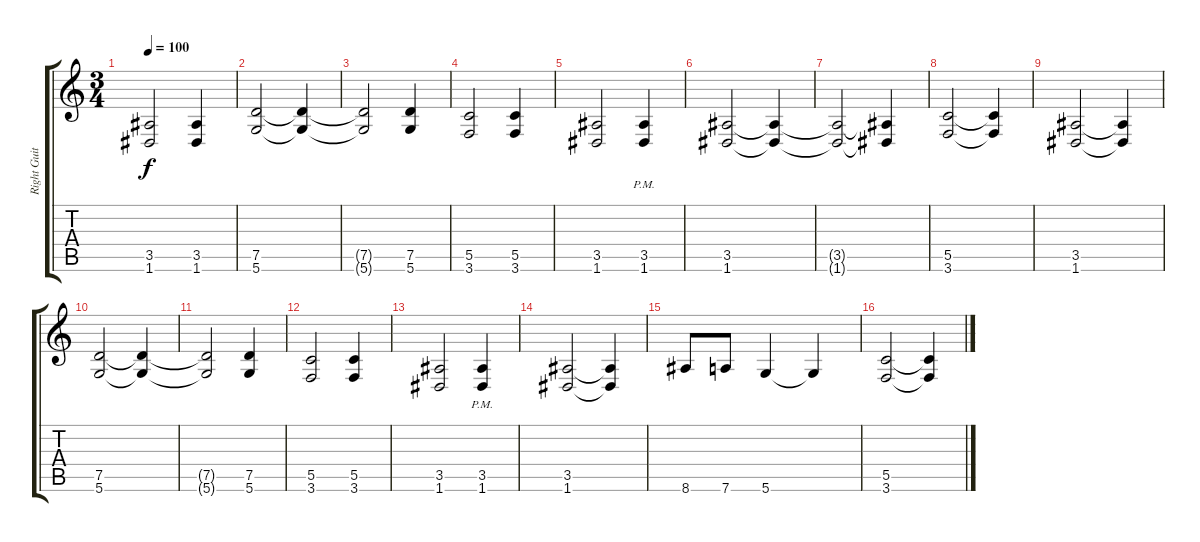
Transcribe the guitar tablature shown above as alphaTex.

\track ("Right Guitar" "Right Guit") {instrument distortionguitar}
\staff {score tabs}
\tuning (D4 A3 F3 C3 G2 D2) {hide}
\ts (3 4)
\tempo 100
\clef g2
\ks c
(3.5 1.6).2{dy f} (3.5 1.6).4 |
(7.5 5.6).2 (7.5{t} 5.6{t}).4 |
(7.5{t} 5.6{t}).2 (7.5 5.6).4 |
(5.5 3.6).2 (5.5 3.6).4 |
(3.5 1.6).2 (3.5{pm} 1.6{pm}).4 |
(3.5 1.6).2 (3.5{t} 1.6{t}).4 |
(3.5{t} 1.6{t}).2 (3.5{t} 1.6{t}).4 |
(5.5 3.6).2 (5.5{t} 3.6{t}).4 |
(3.5 1.6).2 (3.5{t} 1.6{t}).4 |
(7.5 5.6).2 (7.5{t} 5.6{t}).4 |
(7.5{t} 5.6{t}).2 (7.5 5.6).4 |
(5.5 3.6).2 (5.5 3.6).4 |
(3.5 1.6).2 (3.5{pm} 1.6{pm}).4 |
(3.5 1.6).2 (3.5{t} 1.6{t}).4 |
8.6.8 7.6.8 5.6.4 5.6{t}.4 |
(5.5 3.6).2 (5.5{t} 3.6{t}).4
